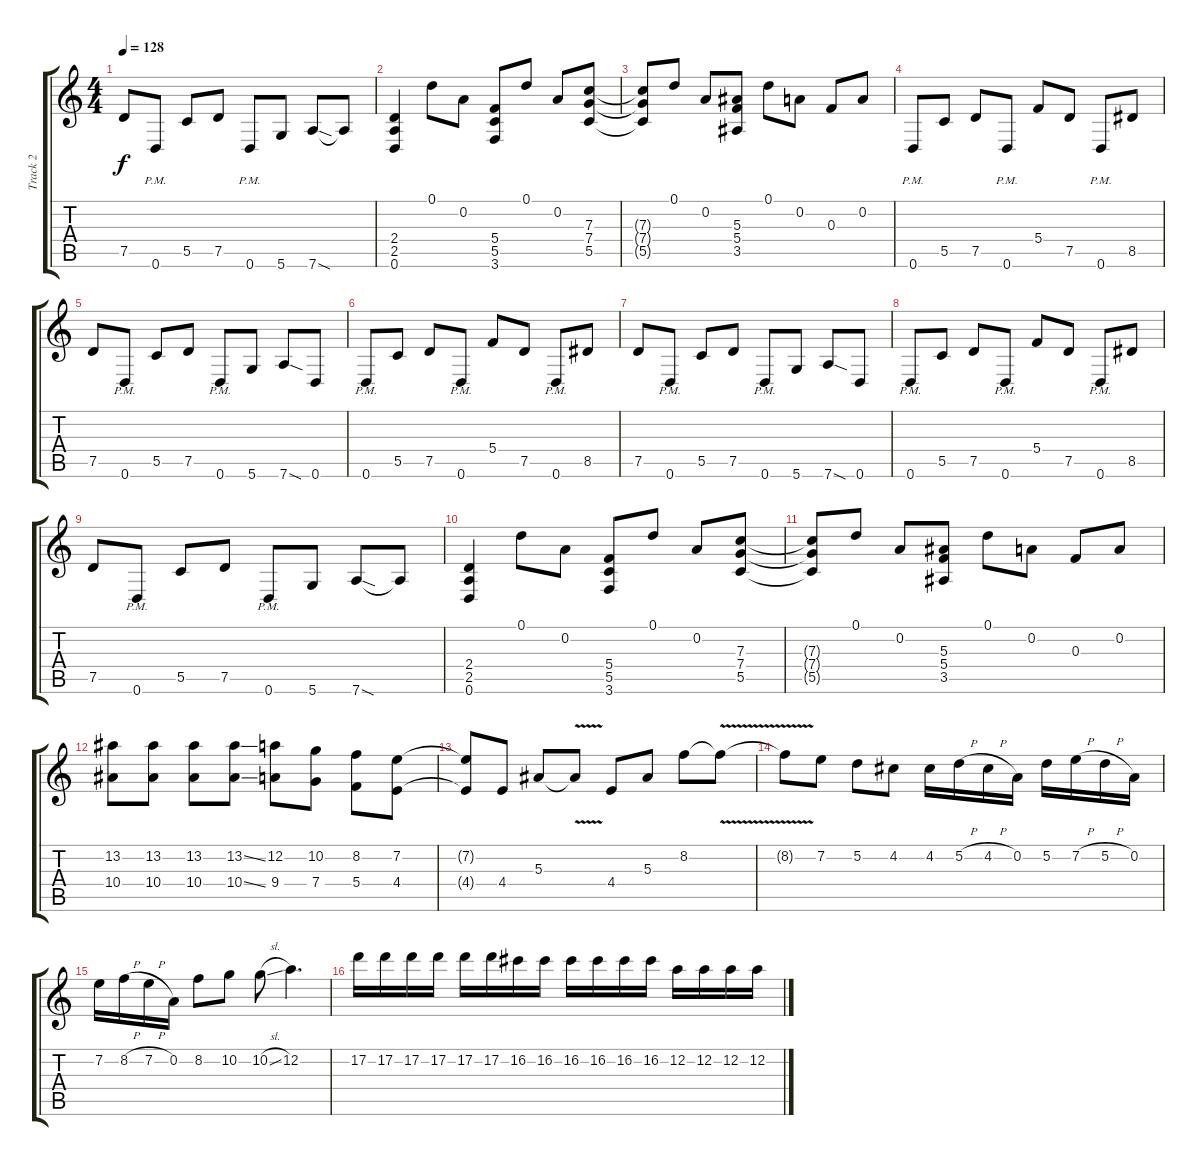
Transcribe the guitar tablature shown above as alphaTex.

\track ("Track 2" "Track 2") {instrument overdrivenguitar}
\staff {score tabs}
\tuning (D4 A3 F3 C3 G2 D2) {hide}
\ts (4 4)
\tempo 128
\clef g2
\ks c
7.5.8{dy f} 0.6{pm}.8 5.5.8 7.5.8 0.6{pm}.8 5.6.8 7.6{sod}.8 7.6{t}.8 |
(2.4 2.5 0.6).4 0.1.8 0.2.8 (5.4 5.5 3.6).8 0.1.8 0.2.8 (7.3 7.4 5.5).8 |
(7.3{t} 7.4{t} 5.5{t}).8 0.1.8 0.2.8 (5.3 5.4 3.5).8 0.1.8 0.2.8 0.3.8 0.2.8 |
0.6{pm}.8 5.5.8 7.5.8 0.6{pm}.8 5.4.8 7.5.8 0.6{pm}.8 8.5.8 |
7.5.8 0.6{pm}.8 5.5.8 7.5.8 0.6{pm}.8 5.6.8 7.6{sod}.8 0.6.8 |
0.6{pm}.8 5.5.8 7.5.8 0.6{pm}.8 5.4.8 7.5.8 0.6{pm}.8 8.5.8 |
7.5.8 0.6{pm}.8 5.5.8 7.5.8 0.6{pm}.8 5.6.8 7.6{sod}.8 0.6.8 |
0.6{pm}.8 5.5.8 7.5.8 0.6{pm}.8 5.4.8 7.5.8 0.6{pm}.8 8.5.8 |
7.5.8 0.6{pm}.8 5.5.8 7.5.8 0.6{pm}.8 5.6.8 7.6{sod}.8 7.6{t}.8 |
(2.4 2.5 0.6).4 0.1.8 0.2.8 (5.4 5.5 3.6).8 0.1.8 0.2.8 (7.3 7.4 5.5).8 |
(7.3{t} 7.4{t} 5.5{t}).8 0.1.8 0.2.8 (5.3 5.4 3.5).8 0.1.8 0.2.8 0.3.8 0.2.8 |
(13.2 10.4).8 (13.2 10.4).8 (13.2 10.4).8 (13.2{ss} 10.4{ss}).8 (12.2 9.4).8 (10.2 7.4).8 (8.2 5.4).8 (7.2 4.4).8 |
(7.2{t} 4.4{t}).8 4.4.8 5.3.8 5.3{v t}.8 4.4.8 5.3.8 8.2.8 8.2{v t}.8 |
8.2{t}.8 7.2.8 5.2.8 4.2.8 4.2.16 5.2{h}.16 4.2{h}.16 0.2.16 5.2.16 7.2{h}.16 5.2{h}.16 0.2.16 |
7.2.16 8.2{h}.16 7.2{h}.16 0.2.16 8.2.8 10.2.8 10.2{sl}.8 12.2.4{d} |
17.2.16 17.2.16 17.2.16 17.2.16 17.2.16 17.2.16 16.2.16 16.2.16 16.2.16 16.2.16 16.2.16 16.2.16 12.2.16 12.2.16 12.2.16 12.2.16
